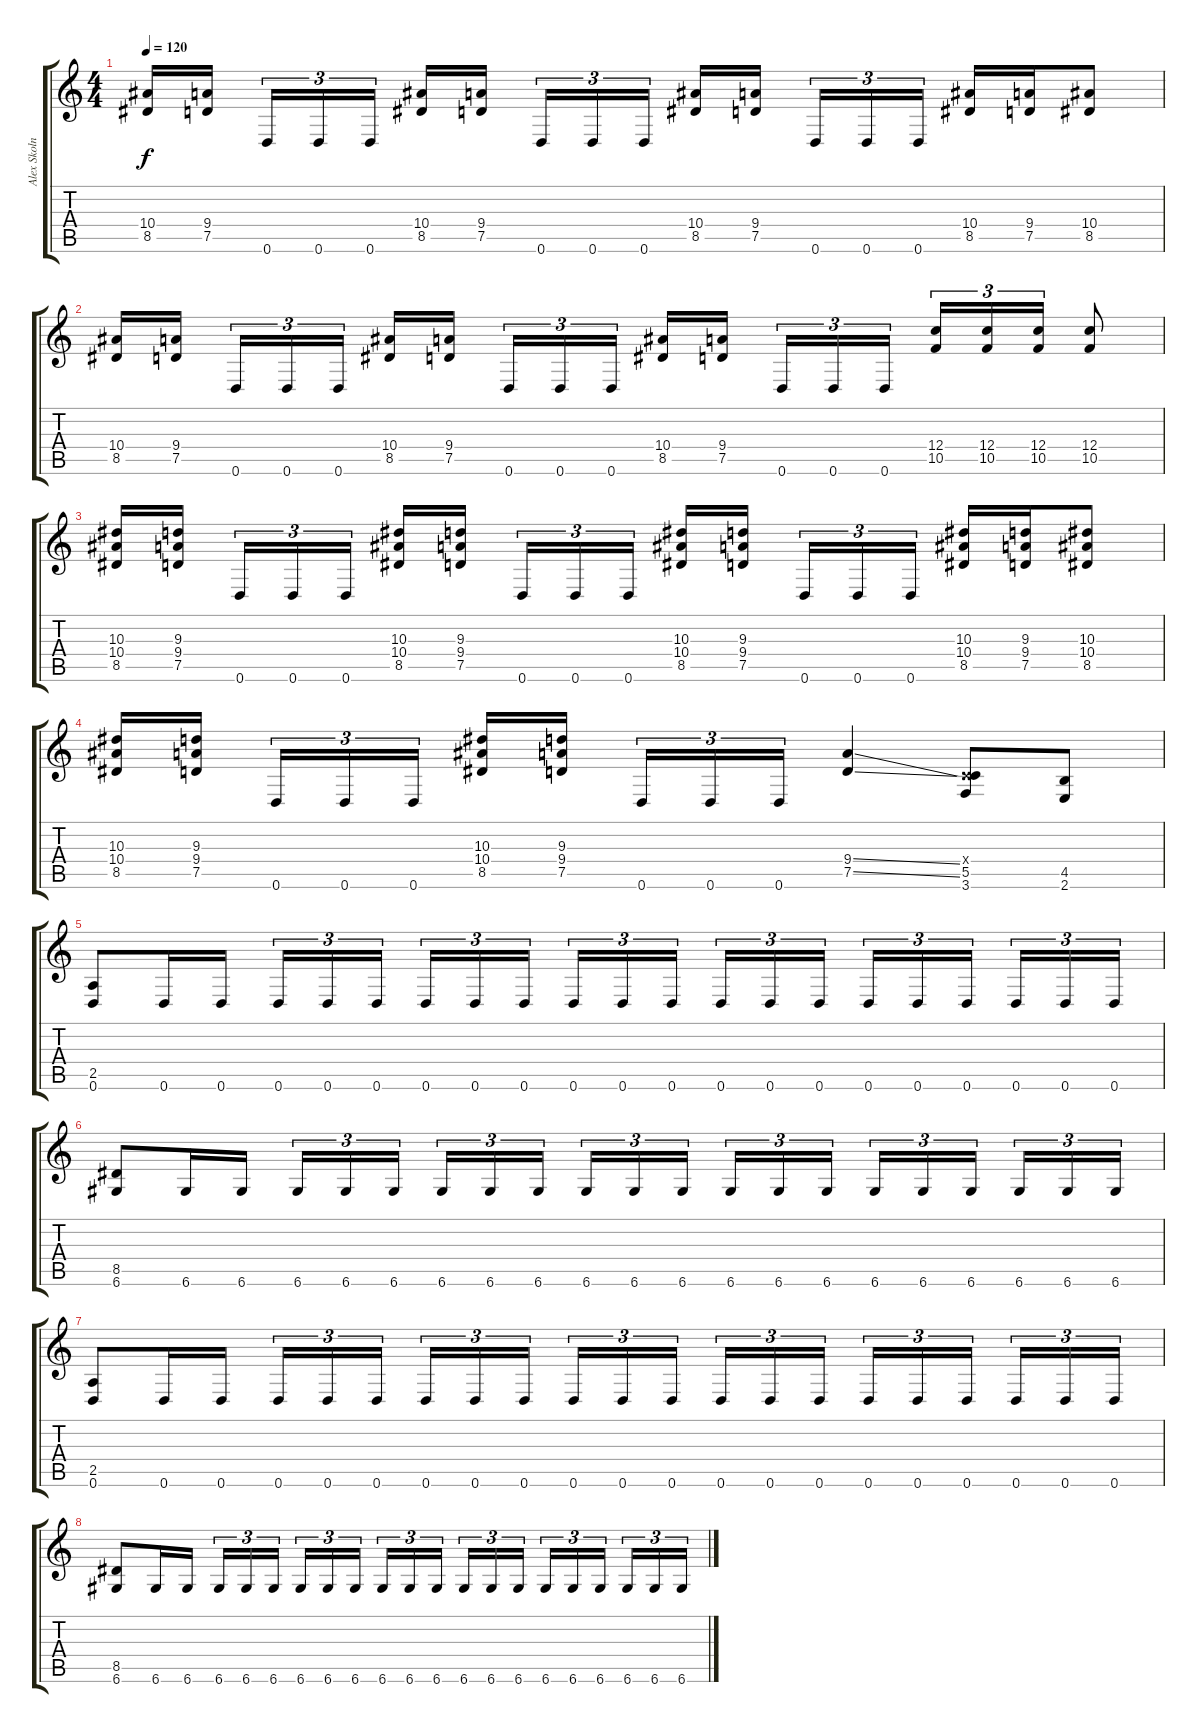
\track ("Alex Skolnick" "Alex Skoln") {instrument distortionguitar}
\staff {score tabs}
\tuning (D4 A3 F3 C3 G2 D2) {hide}
\ts (4 4)
\tempo 120
\clef g2
\ks c
(10.4 8.5).16{dy f} (9.4 7.5).16 0.6.16{tu (3 2)} 0.6.16{tu (3 2)} 0.6.16{tu (3 2)} (10.4 8.5).16 (9.4 7.5).16 0.6.16{tu (3 2)} 0.6.16{tu (3 2)} 0.6.16{tu (3 2)} (10.4 8.5).16 (9.4 7.5).16 0.6.16{tu (3 2)} 0.6.16{tu (3 2)} 0.6.16{tu (3 2)} (10.4 8.5).16 (9.4 7.5).16 (10.4 8.5).8 |
(10.4 8.5).16 (9.4 7.5).16 0.6.16{tu (3 2)} 0.6.16{tu (3 2)} 0.6.16{tu (3 2)} (10.4 8.5).16 (9.4 7.5).16 0.6.16{tu (3 2)} 0.6.16{tu (3 2)} 0.6.16{tu (3 2)} (10.4 8.5).16 (9.4 7.5).16 0.6.16{tu (3 2)} 0.6.16{tu (3 2)} 0.6.16{tu (3 2)} (12.4 10.5).16{tu (3 2)} (12.4 10.5).16{tu (3 2)} (12.4 10.5).16{tu (3 2)} (12.4 10.5).8 |
(10.3 10.4 8.5).16 (9.3 9.4 7.5).16 0.6.16{tu (3 2)} 0.6.16{tu (3 2)} 0.6.16{tu (3 2)} (10.3 10.4 8.5).16 (9.3 9.4 7.5).16 0.6.16{tu (3 2)} 0.6.16{tu (3 2)} 0.6.16{tu (3 2)} (10.3 10.4 8.5).16 (9.3 9.4 7.5).16 0.6.16{tu (3 2)} 0.6.16{tu (3 2)} 0.6.16{tu (3 2)} (10.3 10.4 8.5).16 (9.3 9.4 7.5).16 (10.3 10.4 8.5).8 |
(10.3 10.4 8.5).16 (9.3 9.4 7.5).16 0.6.16{tu (3 2)} 0.6.16{tu (3 2)} 0.6.16{tu (3 2)} (10.3 10.4 8.5).16 (9.3 9.4 7.5).16 0.6.16{tu (3 2)} 0.6.16{tu (3 2)} 0.6.16{tu (3 2)} (9.4{ss} 7.5{ss}).4 (0.4{x} 5.5 3.6).8 (4.5 2.6).8 |
(2.5 0.6).8 0.6.16 0.6.16 0.6.16{tu (3 2)} 0.6.16{tu (3 2)} 0.6.16{tu (3 2)} 0.6.16{tu (3 2)} 0.6.16{tu (3 2)} 0.6.16{tu (3 2)} 0.6.16{tu (3 2)} 0.6.16{tu (3 2)} 0.6.16{tu (3 2)} 0.6.16{tu (3 2)} 0.6.16{tu (3 2)} 0.6.16{tu (3 2)} 0.6.16{tu (3 2)} 0.6.16{tu (3 2)} 0.6.16{tu (3 2)} 0.6.16{tu (3 2)} 0.6.16{tu (3 2)} 0.6.16{tu (3 2)} |
(8.5 6.6).8 6.6.16 6.6.16 6.6.16{tu (3 2)} 6.6.16{tu (3 2)} 6.6.16{tu (3 2)} 6.6.16{tu (3 2)} 6.6.16{tu (3 2)} 6.6.16{tu (3 2)} 6.6.16{tu (3 2)} 6.6.16{tu (3 2)} 6.6.16{tu (3 2)} 6.6.16{tu (3 2)} 6.6.16{tu (3 2)} 6.6.16{tu (3 2)} 6.6.16{tu (3 2)} 6.6.16{tu (3 2)} 6.6.16{tu (3 2)} 6.6.16{tu (3 2)} 6.6.16{tu (3 2)} 6.6.16{tu (3 2)} |
(2.5 0.6).8 0.6.16 0.6.16 0.6.16{tu (3 2)} 0.6.16{tu (3 2)} 0.6.16{tu (3 2)} 0.6.16{tu (3 2)} 0.6.16{tu (3 2)} 0.6.16{tu (3 2)} 0.6.16{tu (3 2)} 0.6.16{tu (3 2)} 0.6.16{tu (3 2)} 0.6.16{tu (3 2)} 0.6.16{tu (3 2)} 0.6.16{tu (3 2)} 0.6.16{tu (3 2)} 0.6.16{tu (3 2)} 0.6.16{tu (3 2)} 0.6.16{tu (3 2)} 0.6.16{tu (3 2)} 0.6.16{tu (3 2)} |
(8.5 6.6).8 6.6.16 6.6.16 6.6.16{tu (3 2)} 6.6.16{tu (3 2)} 6.6.16{tu (3 2)} 6.6.16{tu (3 2)} 6.6.16{tu (3 2)} 6.6.16{tu (3 2)} 6.6.16{tu (3 2)} 6.6.16{tu (3 2)} 6.6.16{tu (3 2)} 6.6.16{tu (3 2)} 6.6.16{tu (3 2)} 6.6.16{tu (3 2)} 6.6.16{tu (3 2)} 6.6.16{tu (3 2)} 6.6.16{tu (3 2)} 6.6.16{tu (3 2)} 6.6.16{tu (3 2)} 6.6.16{tu (3 2)}
